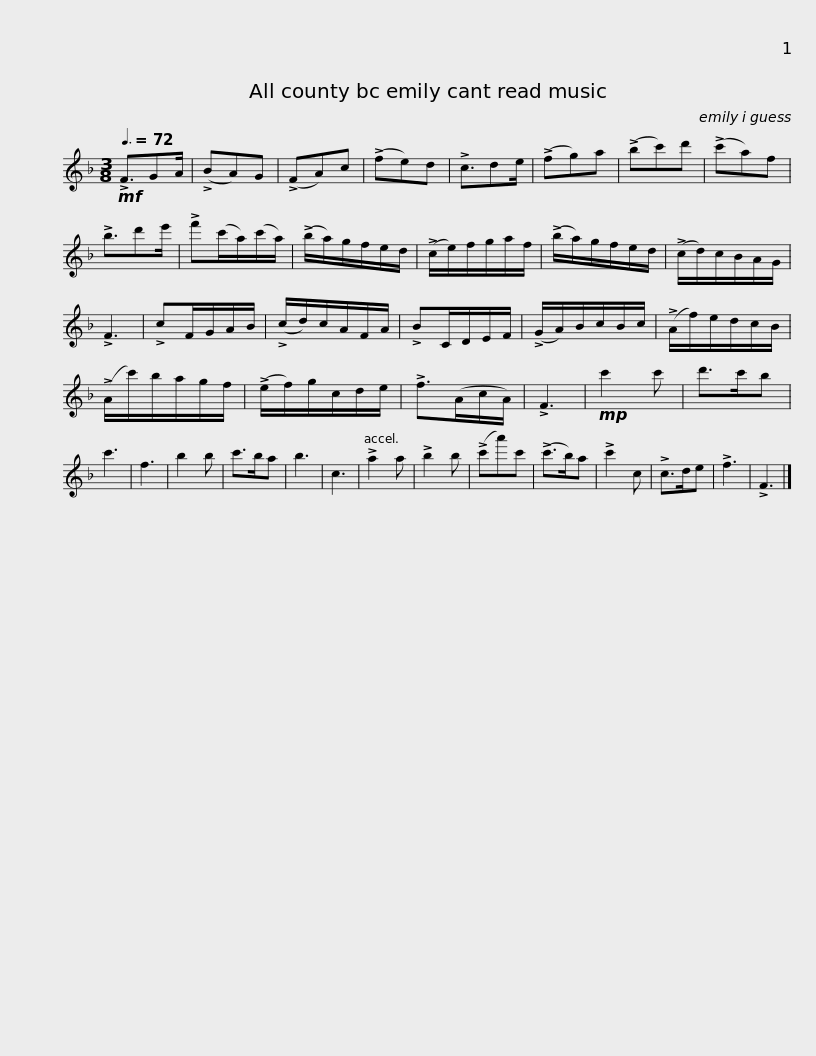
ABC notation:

X:1
L:1/8
Q:3/8=72
M:3/8
I:linebreak $
K:F
V:1 treble
V:1
!mf! !>!F3/2GA/ | (!>!BA)G | (!>!FA)c | (!>!fe)d | !>!c3/2de/ | %5
 (!>!fg)a | (!>!bc')d' | (!>!c'a)f | !>!b3/2d'e'/ | !>!f'(c'/a/)(c'/a/) | %10
 (!>!b/a/)g/f/e/d/ |$ (!>!c/e/)f/g/a/f/ | (!>!b/a/)g/f/e/d/ | (!>!c/d/)c/B/A/G/ | !>!F3 | %15
 !>!cF/G/A/B/ | (!>!c/d/)c/A/F/A/ | !>!BC/D/E/F/ | (!>!G/A/)B/c/B/c/ | (!>!A/f/)e/d/c/B/ |$ %20
 (!>!A/c'/)b/a/g/f/ | (!>!e/f/)g/c/d/e/ | !>!f>(Ac/A/) | !>!F3 |!mp! c'2 c' | %25
 d'>c'b | c'3 | f3 | b2 b | c'>ba | %30
 b3 | c3 | !>!a2 a |$ !>!b2 b | (!>!c'a')c' | %35
 (!>!c'>b)a | !>!c'2 c | !>!c>de | !>!f3 | !>!F3 |] %40
